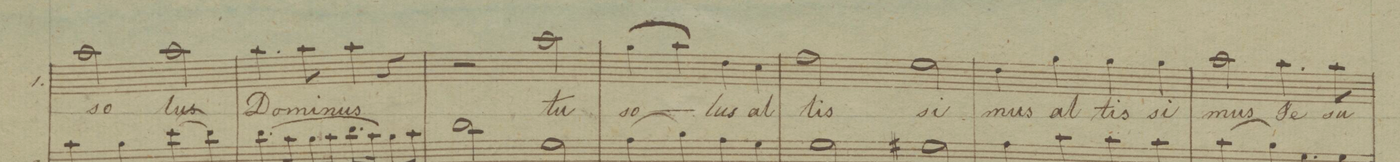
**kern	**text	**dynam
*I"Canto	*	*
*clefC1	*	*
*k[b-]	*	*
*met(c|)	*	*
*M2/2	*	*
2ff\	so-	.
2ff\	-lus	.
=78	=78	=78
4.ff\	Do-	.
8ff\	-mi-	.
4ff\	-nus	.
4r	.	.
=79	=79	=79
2r	.	.
2ff\	tu	.
=80	=80	=80
(4ee\	so-	.
4ff\)	.	.
4b-\	-lus	.
4a\	al-	.
=81	=81	=81
2dd\	-tis-	.
2cc\	-si-	.
=82	=82	=82
4b-\	-mus	.
4ee\	al-	.
4ee\	-tis-	.
4ee\	-si-	.
=83	=83	=83
2ff\	-mus	.
4.ff\	Je-	.
8ff\	-su	.
=84	=84	=84
*-	*-	*-
